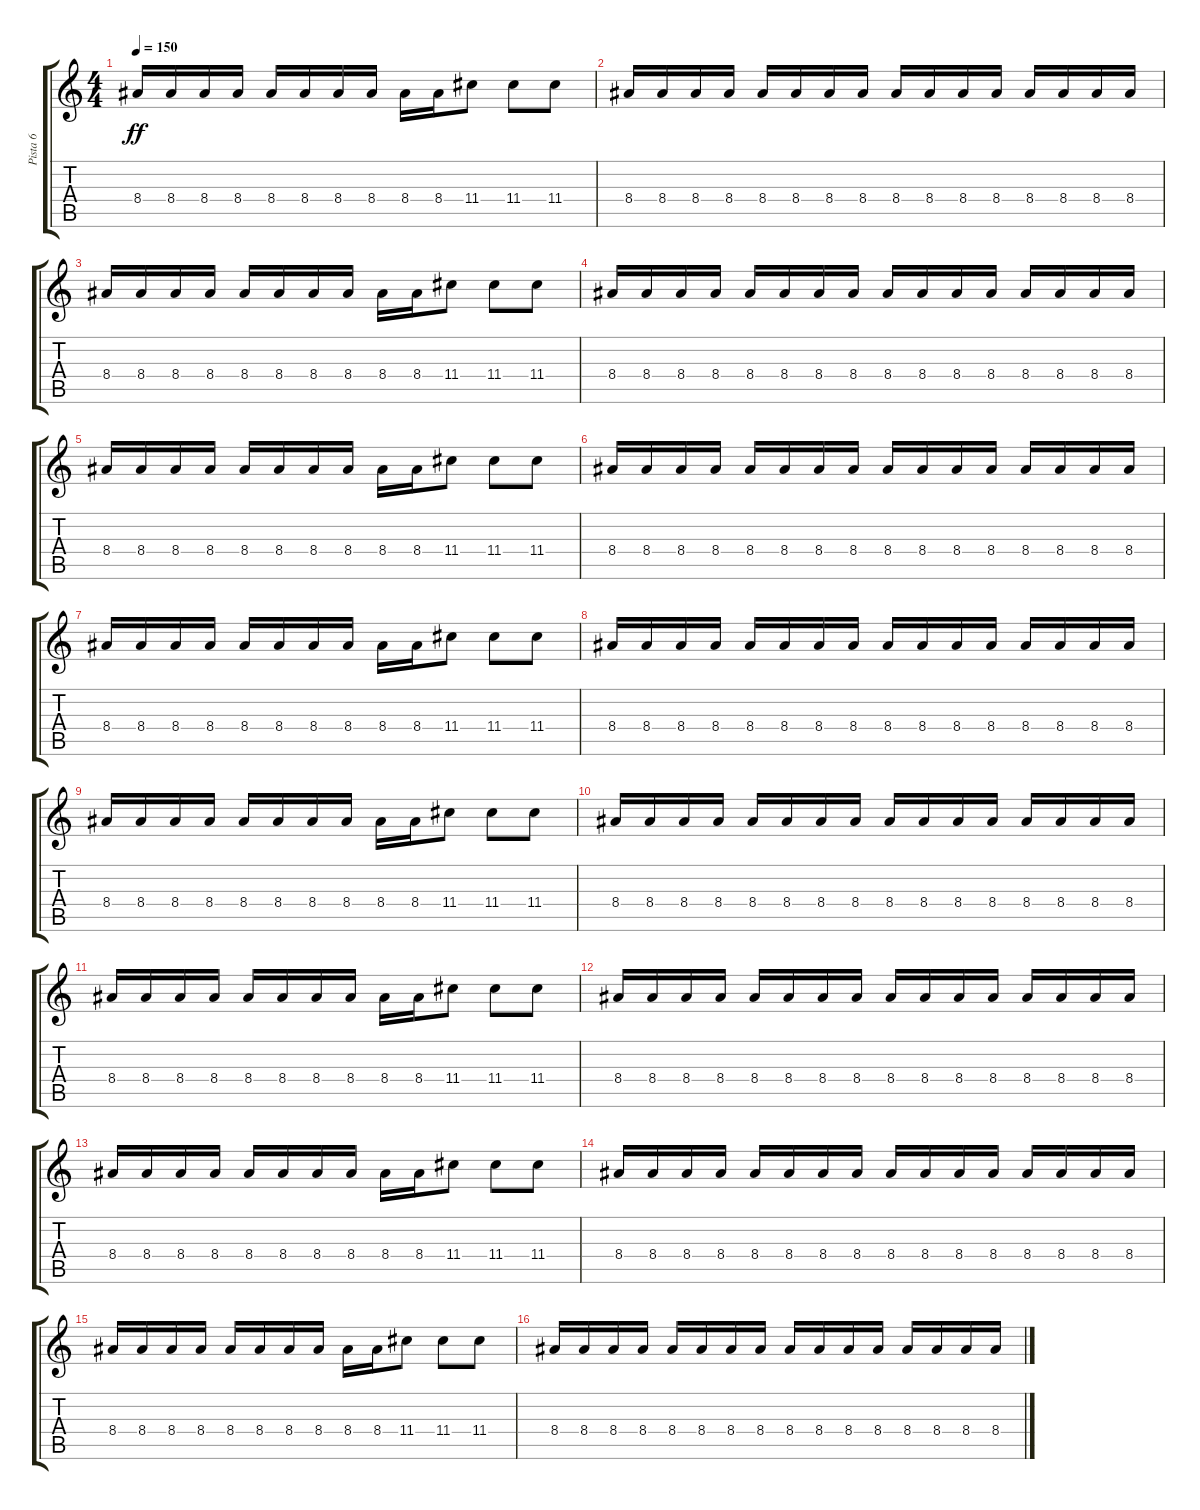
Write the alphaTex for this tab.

\track ("Pista 6" "Pista 6") {instrument distortionguitar}
\staff {score tabs}
\tuning (E4 B3 G3 D3 A2 E2) {hide}
\ts (4 4)
\tempo 150
\clef g2
\ks c
8.4.16{dy ff} 8.4.16 8.4.16 8.4.16 8.4.16 8.4.16 8.4.16 8.4.16 8.4.16 8.4.16 11.4.8 11.4.8 11.4.8 |
8.4.16 8.4.16 8.4.16 8.4.16 8.4.16 8.4.16 8.4.16 8.4.16 8.4.16 8.4.16 8.4.16 8.4.16 8.4.16 8.4.16 8.4.16 8.4.16 |
8.4.16 8.4.16 8.4.16 8.4.16 8.4.16 8.4.16 8.4.16 8.4.16 8.4.16 8.4.16 11.4.8 11.4.8 11.4.8 |
8.4.16 8.4.16 8.4.16 8.4.16 8.4.16 8.4.16 8.4.16 8.4.16 8.4.16 8.4.16 8.4.16 8.4.16 8.4.16 8.4.16 8.4.16 8.4.16 |
8.4.16 8.4.16 8.4.16 8.4.16 8.4.16 8.4.16 8.4.16 8.4.16 8.4.16 8.4.16 11.4.8 11.4.8 11.4.8 |
8.4.16 8.4.16 8.4.16 8.4.16 8.4.16 8.4.16 8.4.16 8.4.16 8.4.16 8.4.16 8.4.16 8.4.16 8.4.16 8.4.16 8.4.16 8.4.16 |
8.4.16 8.4.16 8.4.16 8.4.16 8.4.16 8.4.16 8.4.16 8.4.16 8.4.16 8.4.16 11.4.8 11.4.8 11.4.8 |
8.4.16 8.4.16 8.4.16 8.4.16 8.4.16 8.4.16 8.4.16 8.4.16 8.4.16 8.4.16 8.4.16 8.4.16 8.4.16 8.4.16 8.4.16 8.4.16 |
8.4.16 8.4.16 8.4.16 8.4.16 8.4.16 8.4.16 8.4.16 8.4.16 8.4.16 8.4.16 11.4.8 11.4.8 11.4.8 |
8.4.16 8.4.16 8.4.16 8.4.16 8.4.16 8.4.16 8.4.16 8.4.16 8.4.16 8.4.16 8.4.16 8.4.16 8.4.16 8.4.16 8.4.16 8.4.16 |
8.4.16 8.4.16 8.4.16 8.4.16 8.4.16 8.4.16 8.4.16 8.4.16 8.4.16 8.4.16 11.4.8 11.4.8 11.4.8 |
8.4.16 8.4.16 8.4.16 8.4.16 8.4.16 8.4.16 8.4.16 8.4.16 8.4.16 8.4.16 8.4.16 8.4.16 8.4.16 8.4.16 8.4.16 8.4.16 |
8.4.16 8.4.16 8.4.16 8.4.16 8.4.16 8.4.16 8.4.16 8.4.16 8.4.16 8.4.16 11.4.8 11.4.8 11.4.8 |
8.4.16 8.4.16 8.4.16 8.4.16 8.4.16 8.4.16 8.4.16 8.4.16 8.4.16 8.4.16 8.4.16 8.4.16 8.4.16 8.4.16 8.4.16 8.4.16 |
8.4.16 8.4.16 8.4.16 8.4.16 8.4.16 8.4.16 8.4.16 8.4.16 8.4.16 8.4.16 11.4.8 11.4.8 11.4.8 |
8.4.16 8.4.16 8.4.16 8.4.16 8.4.16 8.4.16 8.4.16 8.4.16 8.4.16 8.4.16 8.4.16 8.4.16 8.4.16 8.4.16 8.4.16 8.4.16
